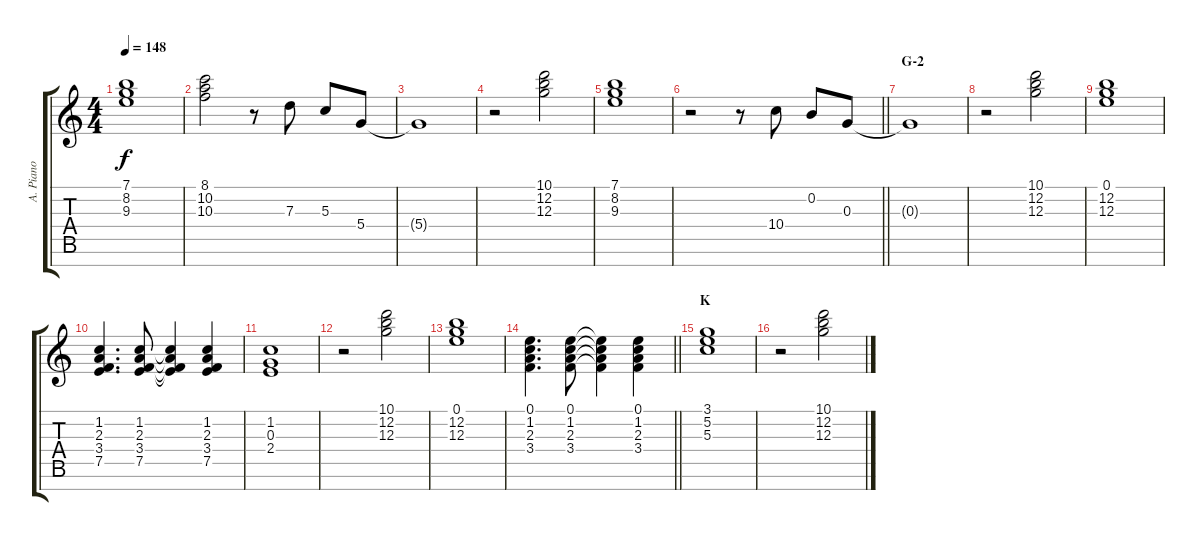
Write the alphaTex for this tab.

\track ("A. Piano" "A. Piano") {instrument acousticgrandpiano}
\staff {score tabs}
\tuning (E5 B4 G4 D4 A3 E3 B2) {hide}
\ts (4 4)
\tempo 148
\clef g2
\ks c
(7.1 8.2 9.3).1{dy f} |
(8.1 10.2 10.3).2 r.8 7.3.8 5.3.8 5.4.8 |
5.4{t}.1 |
r.2 (10.1 12.2 12.3).2 |
(7.1 8.2 9.3).1 |
\barLineRight lightlight
r.2 r.8 10.4.8 0.2.8 0.3.8 |
\section ("" "G-2")
0.3{t}.1 |
r.2 (10.1 12.2 12.3).2 |
(0.1 12.2 12.3).1 |
(1.2 2.3 3.4 7.5).4{d} (1.2 2.3 3.4 7.5).8 (1.2{t} 2.3{t} 3.4{t} 7.5{t}).4 (1.2 2.3 3.4 7.5).4 |
(1.2 0.3 2.4).1 |
r.2 (10.1 12.2 12.3).2 |
(0.1 12.2 12.3).1 |
\barLineRight lightlight
(0.1 1.2 2.3 3.4).4{d} (0.1 1.2 2.3 3.4).8 (0.1{t} 1.2{t} 2.3{t} 3.4{t}).4 (0.1 1.2 2.3 3.4).4 |
\section ("" "K")
(3.1 5.2 5.3).1 |
r.2 (10.1 12.2 12.3).2
